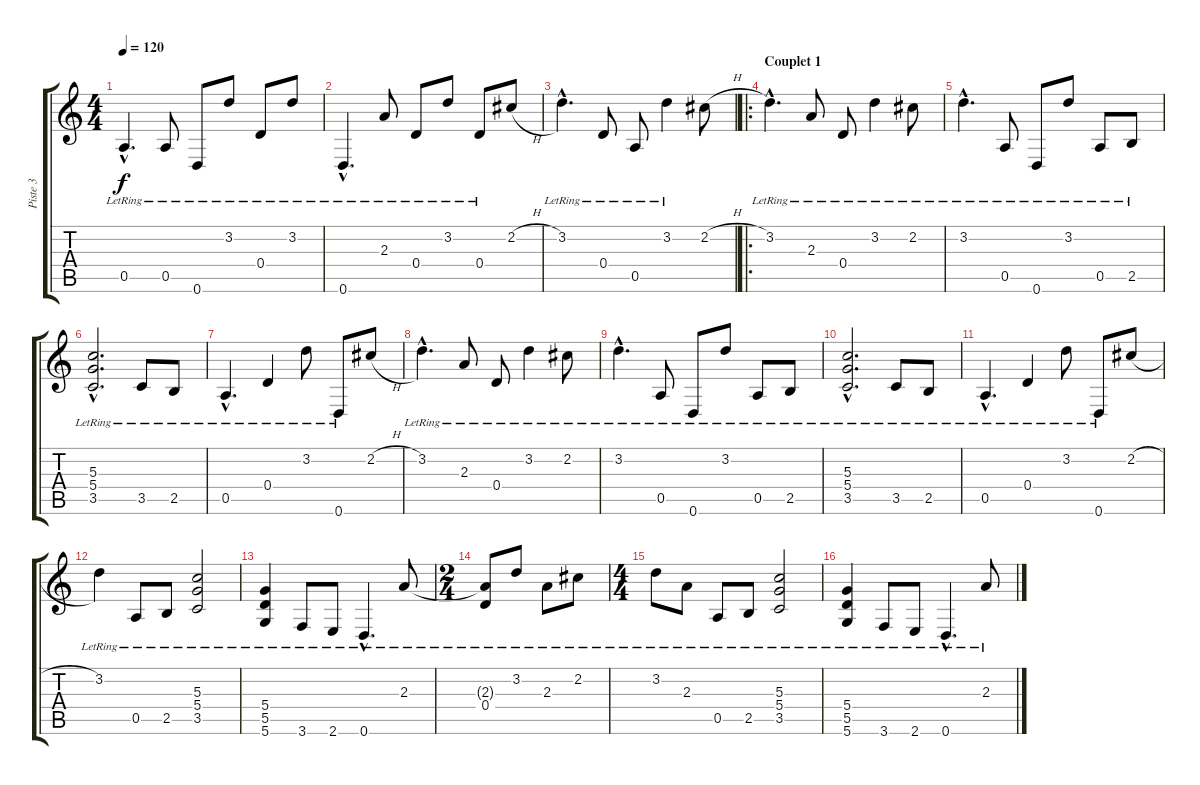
\track ("Piste 3" "Piste 3") {instrument electricguitarjazz}
\staff {score tabs}
\tuning (E4 B3 G3 D3 A2 D2) {hide}
\ts (4 4)
\tempo 120
\clef g2
\ks c
0.5{hac lr}.4{d dy f} 0.5{lr}.8 0.6{lr}.8 3.2{lr}.8 0.4{lr}.8 3.2{lr}.8 |
0.6{hac lr}.4{d} 2.3{lr}.8 0.4{lr}.8 3.2{lr}.8 0.4{lr}.8 2.2{h}.8 |
3.2{hac lr}.4{d} 0.4{lr}.8 0.5{lr}.8 3.2{lr}.4 2.2{h}.8 |
\ro
\section ("" "Couplet 1")
3.2{hac lr}.4{d} 2.3{lr}.8 0.4{lr}.8 3.2{lr}.4 2.2{lr}.8 |
3.2{hac lr}.4{d} 0.5{lr}.8 0.6{lr}.8 3.2{lr}.8 0.5{lr}.8 2.5{lr}.8 |
(5.3{hac lr} 5.4{hac lr} 3.5{hac lr}).2{d} 3.5{lr}.8 2.5{lr}.8 |
0.5{hac lr}.4{d} 0.4{lr}.4 3.2{lr}.8 0.6{lr}.8 2.2{h}.8 |
3.2{hac lr}.4{d} 2.3{lr}.8 0.4{lr}.8 3.2{lr}.4 2.2{lr}.8 |
3.2{hac lr}.4{d} 0.5{lr}.8 0.6{lr}.8 3.2{lr}.8 0.5{lr}.8 2.5{lr}.8 |
(5.3{hac lr} 5.4{hac lr} 3.5{hac lr}).2{d} 3.5{lr}.8 2.5{lr}.8 |
0.5{hac lr}.4{d} 0.4{lr}.4 3.2{lr}.8 0.6{lr}.8 2.2{h}.8 |
3.2{lr}.4 0.5{lr}.8 2.5{lr}.8 (5.3{lr} 5.4{lr} 3.5{lr}).2 |
(5.4{lr} 5.5{lr} 5.6{lr}).4 3.6{lr}.8 2.6{lr}.8 0.6{hac lr}.4{d} 2.3{lr}.8 |
\ts (2 4)
(2.3{t} 0.4{lr}).8 3.2{lr}.8 2.3{lr}.8 2.2{lr}.8 |
\ts (4 4)
3.2{lr}.8 2.3{lr}.8 0.5{lr}.8 2.5{lr}.8 (5.3{lr} 5.4{lr} 3.5{lr}).2 |
(5.4{lr} 5.5{lr} 5.6{lr}).4 3.6{lr}.8 2.6{lr}.8 0.6{hac lr}.4{d} 2.3{lr}.8
